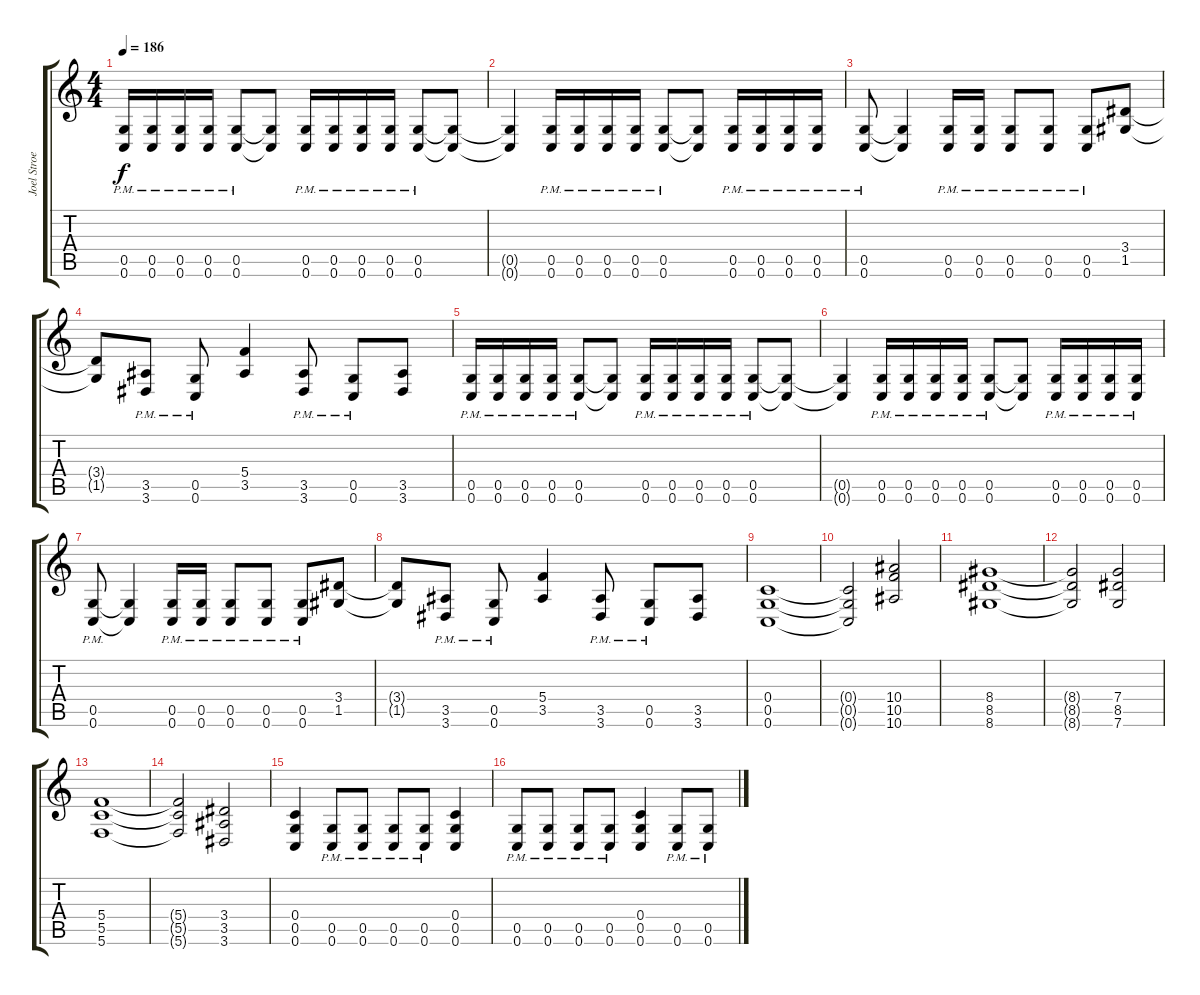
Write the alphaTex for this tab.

\track ("Joel Stroetzel" "Joel Stroe") {instrument distortionguitar}
\staff {score tabs}
\tuning (D4 A3 F3 C3 G2 C2) {hide}
\ts (4 4)
\tempo 186
\clef g2
\ks c
(0.5{pm} 0.6{pm}).16{dy f} (0.5{pm} 0.6{pm}).16 (0.5{pm} 0.6{pm}).16 (0.5{pm} 0.6{pm}).16 (0.5{pm} 0.6{pm}).8 (0.5{t} 0.6{t}).8 (0.5{pm} 0.6{pm}).16 (0.5{pm} 0.6{pm}).16 (0.5{pm} 0.6{pm}).16 (0.5{pm} 0.6{pm}).16 (0.5{pm} 0.6{pm}).8 (0.5{t} 0.6{t}).8 |
(0.5{t} 0.6{t}).4 (0.5{pm} 0.6{pm}).16 (0.5{pm} 0.6{pm}).16 (0.5{pm} 0.6{pm}).16 (0.5{pm} 0.6{pm}).16 (0.5{pm} 0.6{pm}).8 (0.5{t} 0.6{t}).8 (0.5{pm} 0.6{pm}).16 (0.5{pm} 0.6{pm}).16 (0.5{pm} 0.6{pm}).16 (0.5{pm} 0.6{pm}).16 |
(0.5{pm} 0.6{pm}).8 (0.5{t} 0.6{t}).4 (0.5{pm} 0.6{pm}).16 (0.5{pm} 0.6{pm}).16 (0.5{pm} 0.6{pm}).8 (0.5{pm} 0.6{pm}).8 (0.5{pm} 0.6{pm}).8 (3.4 1.5).8 |
(3.4{t} 1.5{t}).8 (3.5{pm} 3.6{pm}).8 (0.5{pm} 0.6{pm}).8 (5.4 3.5).4 (3.5{pm} 3.6{pm}).8 (0.5{pm} 0.6{pm}).8 (3.5 3.6).8 |
(0.5{pm} 0.6{pm}).16 (0.5{pm} 0.6{pm}).16 (0.5{pm} 0.6{pm}).16 (0.5{pm} 0.6{pm}).16 (0.5{pm} 0.6{pm}).8 (0.5{t} 0.6{t}).8 (0.5{pm} 0.6{pm}).16 (0.5{pm} 0.6{pm}).16 (0.5{pm} 0.6{pm}).16 (0.5{pm} 0.6{pm}).16 (0.5{pm} 0.6{pm}).8 (0.5{t} 0.6{t}).8 |
(0.5{t} 0.6{t}).4 (0.5{pm} 0.6{pm}).16 (0.5{pm} 0.6{pm}).16 (0.5{pm} 0.6{pm}).16 (0.5{pm} 0.6{pm}).16 (0.5{pm} 0.6{pm}).8 (0.5{t} 0.6{t}).8 (0.5{pm} 0.6{pm}).16 (0.5{pm} 0.6{pm}).16 (0.5{pm} 0.6{pm}).16 (0.5{pm} 0.6{pm}).16 |
(0.5{pm} 0.6{pm}).8 (0.5{t} 0.6{t}).4 (0.5{pm} 0.6{pm}).16 (0.5{pm} 0.6{pm}).16 (0.5{pm} 0.6{pm}).8 (0.5{pm} 0.6{pm}).8 (0.5{pm} 0.6{pm}).8 (3.4 1.5).8 |
(3.4{t} 1.5{t}).8 (3.5{pm} 3.6{pm}).8 (0.5{pm} 0.6{pm}).8 (5.4 3.5).4 (3.5{pm} 3.6{pm}).8 (0.5{pm} 0.6{pm}).8 (3.5 3.6).8 |
(0.4 0.5 0.6).1 |
(0.4{t} 0.5{t} 0.6{t}).2 (10.4 10.5 10.6).2 |
(8.4 8.5 8.6).1 |
(8.4{t} 8.5{t} 8.6{t}).2 (7.4 8.5 7.6).2 |
(5.4 5.5 5.6).1 |
(5.4{t} 5.5{t} 5.6{t}).2 (3.4 3.5 3.6).2 |
(0.4 0.5 0.6).4 (0.5{pm} 0.6{pm}).8 (0.5{pm} 0.6{pm}).8 (0.5{pm} 0.6{pm}).8 (0.5{pm} 0.6{pm}).8 (0.4 0.5 0.6).4 |
(0.5{pm} 0.6{pm}).8 (0.5{pm} 0.6{pm}).8 (0.5{pm} 0.6{pm}).8 (0.5{pm} 0.6{pm}).8 (0.4 0.5 0.6).4 (0.5{pm} 0.6{pm}).8 (0.5{pm} 0.6{pm}).8
